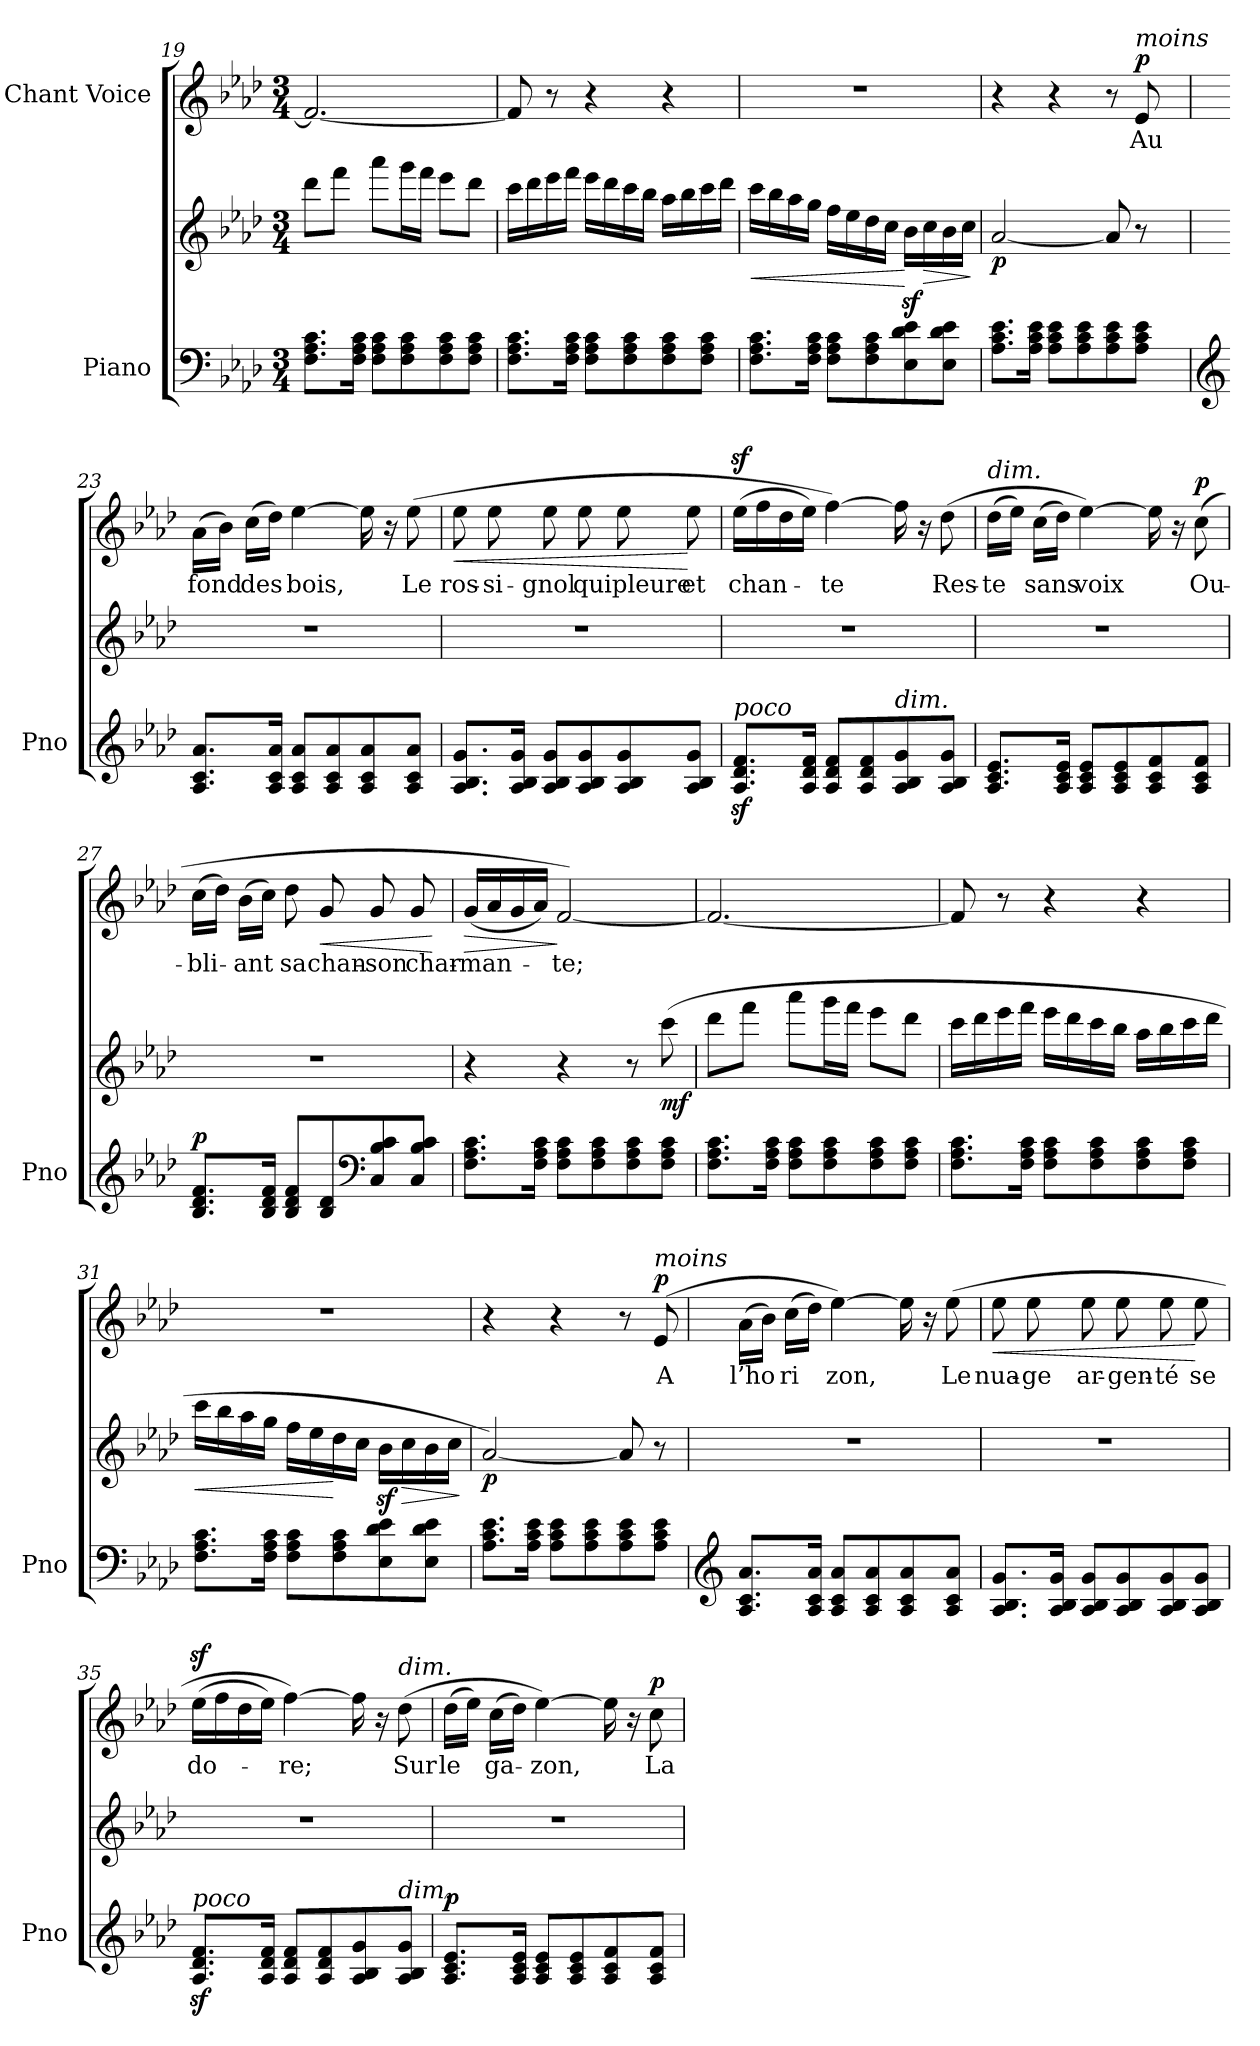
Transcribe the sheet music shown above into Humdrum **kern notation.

**kern	**kern	**dynam	**kern	**text	**dynam
*part2	*part2	*part2	*part1	*part1	*part1
*staff3	*staff2	*staff2/3	*staff1	*staff1	*staff1
*I"Piano	*	*	*I"Chant Voice	*	*
*I'Pno	*	*	*	*	*
!!LO:LB:g=z
*clefF4	*clefG2	*	*clefG2	*	*
*k[b-e-a-d-]	*k[b-e-a-d-]	*	*k[b-e-a-d-]	*	*
*M3/4	*M3/4	*	*M3/4	*	*
=19	=19	=19	=19	=19	=19
8.F\ 8.A-\ 8.c\L	8ddd-\L	.	2.f/_	.	.
.	8fff\J	.	.	.	.
16F\ 16A-\ 16c\Jk	.	.	.	.	.
8F\ 8A-\ 8c\L	8aaa-\L	.	.	.	.
8F\ 8A-\ 8c\	16ggg\L	.	.	.	.
.	16fff\JJ	.	.	.	.
8F\ 8A-\ 8c\	8eee-\L	.	.	.	.
8F\ 8A-\ 8c\J	8ddd-\J	.	.	.	.
=20	=20	=20	=20	=20	=20
8.F\ 8.A-\ 8.c\L	16ccc\LL	.	8f/]	.	.
.	16ddd-\	.	.	.	.
.	16eee-\	.	8r	.	.
16F\ 16A-\ 16c\Jk	16fff\JJ	.	.	.	.
8F\ 8A-\ 8c\L	16eee-\LL	.	4r	.	.
.	16ddd-\	.	.	.	.
8F\ 8A-\ 8c\	16ccc\	.	.	.	.
.	16bb-\JJ	.	.	.	.
8F\ 8A-\ 8c\	16aa-\LL	.	4r	.	.
.	16bb-\	.	.	.	.
8F\ 8A-\ 8c\J	16ccc\	.	.	.	.
.	16ddd-\JJ	.	.	.	.
=21	=21	=21	=21	=21	=21
!	!	!LO:HP:b	!	!	!
8.F\ 8.A-\ 8.c\L	16ccc\LL	<	2.r	.	.
.	16bb-\	.	.	.	.
.	16aa-\	.	.	.	.
16F\ 16A-\ 16c\Jk	16gg\JJ	.	.	.	.
8F\ 8A-\ 8c\L	16ff\LL	.	.	.	.
.	16ee-\	.	.	.	.
8F\ 8A-\ 8c\	16dd-\	.	.	.	.
.	16cc\JJ	.	.	.	.
8E-\ 8d-\ 8e-\	16b-z<\LL	[	.	.	.
!	!	!LO:HP:b	!	!	!
.	16cc\	>	.	.	.
8E-\ 8d-\ 8e-\J	16b-\	.	.	.	.
.	16cc\JJ	.	.	.	.
.	.	]	.	.	.
!!LO:LB:g=z
=22	=22	=22	=22	=22	=22
!	!	!LO:DY:b	!	!	!
8.A-\ 8.c\ 8.e-\L	[2a-/	p	4r	.	.
16A-\ 16c\ 16e-\Jk	.	.	.	.	.
8A-\ 8c\ 8e-\L	.	.	4r	.	.
8A-\ 8c\ 8e-\	.	.	.	.	.
8A-\ 8c\ 8e-\	8a-/]	.	8r	.	.
!	!	!	!LO:TX:a:i:t=moins	!	!
!	!	!	!	!LO:LY:b	!LO:DY:a
8A-\ 8c\ 8e-\J	8r	.	8e-/	Au	p
=23	=23	=23	=23	=23	=23
*clefG2	*	*	*	*	*
!	!	!	!	!LO:LY:b	!
8.A-/ 8.c/ 8.a-/L	2.r	.	(16a-\LL	fond	.
.	.	.	16b-\JJ)	.	.
!	!	!	!	!LO:LY:b	!
.	.	.	(16cc\LL	des	.
16A-/ 16c/ 16a-/Jk	.	.	16dd-\JJ)	.	.
!	!	!	!	!LO:LY:b	!
8A-/ 8c/ 8a-/L	.	.	[4ee-\	bois,	.
8A-/ 8c/ 8a-/	.	.	.	.	.
8A-/ 8c/ 8a-/	.	.	16ee-\]	.	.
.	.	.	16r	.	.
!	!	!	!	!LO:LY:b	!
8A-/ 8c/ 8a-/J	.	.	(8ee-\	Le	.
=24	=24	=24	=24	=24	=24
!	!	!	!	!LO:LY:b	!LO:HP:b
8.A-/ 8.B-/ 8.g/L	2.r	.	8ee-\	ros-	<
!	!	!	!	!LO:LY:b	!
.	.	.	8ee-\	-si-	.
16A-/ 16B-/ 16g/Jk	.	.	.	.	.
!	!	!	!	!LO:LY:b	!
8A-/ 8B-/ 8g/L	.	.	8ee-\	-gnol	.
!	!	!	!	!LO:LY:b	!
8A-/ 8B-/ 8g/	.	.	8ee-\	qui	.
!	!	!	!	!LO:LY:b	!
8A-/ 8B-/ 8g/	.	.	8ee-\	pleure	.
!	!	!	!	!LO:LY:b	!
8A-/ 8B-/ 8g/J	.	.	8ee-\	et	[
!!LO:PB:g=z
=25	=25	=25	=25	=25	=25
!LO:TX:a:i:t=poco	!	!	!	!	!
!	!	!	!	!LO:LY:b	!
8.A-/z> 8.d-/z> 8.f/z>L	2.r	.	(16ee-z>\LL	chan-	.
.	.	.	16ff\	.	.
.	.	.	16dd-\	.	.
16A-/ 16d-/ 16f/Jk	.	.	16ee-\JJ)	.	.
!	!	!	!	!LO:LY:b	!
8A-/ 8d-/ 8f/L	.	.	[4ff\)	-te	.
8A-/ 8d-/ 8f/	.	.	.	.	.
!LO:TX:a:i:t=dim.	!	!	!	!	!
8A-/ 8B-/ 8g/	.	.	16ff\]	.	.
.	.	.	16r	.	.
!	!	!	!	!LO:LY:b	!
8A-/ 8B-/ 8g/J	.	.	(8dd-\	Res-	.
=26	=26	=26	=26	=26	=26
!	!	!	!LO:TX:a:i:t=dim.	!	!
!	!	!	!	!LO:LY:b	!
8.A-/ 8.c/ 8.e-/L	2.r	.	(16dd-\LL	-te	.
.	.	.	16ee-\JJ)	.	.
!	!	!	!	!LO:LY:b	!
.	.	.	(16cc\LL	sans	.
16A-/ 16c/ 16e-/Jk	.	.	16dd-\JJ)	.	.
!	!	!	!	!LO:LY:b	!
8A-/ 8c/ 8e-/L	.	.	[4ee-\)	voix	.
8A-/ 8c/ 8e-/	.	.	.	.	.
8A-/ 8c/ 8f/	.	.	16ee-\]	.	.
.	.	.	16r	.	.
!	!	!	!	!LO:LY:b	!LO:DY:a
8A-/ 8c/ 8f/J	.	.	(8cc\	Ou-	p
=27	=27	=27	=27	=27	=27
!	!	!LO:DY:a=2	!	!LO:LY:b	!
8.B-/ 8.d-/ 8.f/L	2.r	p	(16cc\LL	-bli-	.
.	.	.	16dd-\JJ)	.	.
!	!	!	!	!LO:LY:b	!
.	.	.	(16b-\LL	-ant	.
16B-/ 16d-/ 16f/Jk	.	.	16cc\JJ)	.	.
!	!	!	!	!LO:LY:b	!
8B-/ 8d-/ 8f/L	.	.	8dd-\	sa	.
!	!	!	!	!LO:LY:b	!LO:HP:b
8B-/ 8d-/	.	.	8g/	chan-	<
*clefF4	*	*	*	*	*
!	!	!	!	!LO:LY:b	!
8C/ 8B-/ 8c/	.	.	8g/	-son	.
!	!	!	!	!LO:LY:b	!
8C/ 8B-/ 8c/J	.	.	8g/	char-	.
.	.	.	.	.	[
!!LO:LB:g=z
=28	=28	=28	=28	=28	=28
!	!	!	!	!LO:LY:b	!LO:HP:b
8.F\ 8.A-\ 8.c\L	4r	.	(16g/LL	-man-	>
.	.	.	16a-/	.	.
.	.	.	16g/	.	.
16F\ 16A-\ 16c\Jk	.	.	16a-/JJ)	.	.
!	!	!	!	!LO:LY:b	!
8F\ 8A-\ 8c\L	4r	.	[2f/)	-te;	]
8F\ 8A-\ 8c\	.	.	.	.	.
8F\ 8A-\ 8c\	8r	.	.	.	.
!	!	!LO:DY:b	!	!	!
8F\ 8A-\ 8c\J	(8ccc\	mf	.	.	.
=29	=29	=29	=29	=29	=29
8.F\ 8.A-\ 8.c\L	8ddd-\L	.	2.f/_	.	.
.	8fff\J	.	.	.	.
16F\ 16A-\ 16c\Jk	.	.	.	.	.
8F\ 8A-\ 8c\L	8aaa-\L	.	.	.	.
8F\ 8A-\ 8c\	16ggg\L	.	.	.	.
.	16fff\JJ	.	.	.	.
8F\ 8A-\ 8c\	8eee-\L	.	.	.	.
8F\ 8A-\ 8c\J	8ddd-\J	.	.	.	.
=30	=30	=30	=30	=30	=30
8.F\ 8.A-\ 8.c\L	16ccc\LL	.	8f/]	.	.
.	16ddd-\	.	.	.	.
.	16eee-\	.	8r	.	.
16F\ 16A-\ 16c\Jk	16fff\JJ	.	.	.	.
8F\ 8A-\ 8c\L	16eee-\LL	.	4r	.	.
.	16ddd-\	.	.	.	.
8F\ 8A-\ 8c\	16ccc\	.	.	.	.
.	16bb-\JJ	.	.	.	.
8F\ 8A-\ 8c\	16aa-\LL	.	4r	.	.
.	16bb-\	.	.	.	.
8F\ 8A-\ 8c\J	16ccc\	.	.	.	.
.	16ddd-\JJ	.	.	.	.
!!LO:LB:g=z
=31	=31	=31	=31	=31	=31
!	!	!LO:HP:b	!	!	!
8.F\ 8.A-\ 8.c\L	16ccc\LL	<	2.r	.	.
.	16bb-\	.	.	.	.
.	16aa-\	.	.	.	.
16F\ 16A-\ 16c\Jk	16gg\JJ	.	.	.	.
8F\ 8A-\ 8c\L	16ff\LL	.	.	.	.
.	16ee-\	.	.	.	.
8F\ 8A-\ 8c\	16dd-\	[	.	.	.
.	16cc\JJ	.	.	.	.
8E-\ 8d-\ 8e-\	16b-z<\LL	.	.	.	.
!	!	!LO:HP:b	!	!	!
.	16cc\	>	.	.	.
8E-\ 8d-\ 8e-\J	16b-\	.	.	.	.
.	16cc\JJ	.	.	.	.
.	.	]	.	.	.
=32	=32	=32	=32	=32	=32
!	!	!LO:DY:b	!	!	!
8.A-\ 8.c\ 8.e-\L	[2a-/)	p	4r	.	.
16A-\ 16c\ 16e-\Jk	.	.	.	.	.
8A-\ 8c\ 8e-\L	.	.	4r	.	.
8A-\ 8c\ 8e-\	.	.	.	.	.
8A-\ 8c\ 8e-\	8a-/]	.	8r	.	.
!	!	!	!LO:TX:a:i:t=moins	!	!
!	!	!	!	!LO:LY:b	!LO:DY:a
8A-\ 8c\ 8e-\J	8r	.	(>8e-/	A	p
=33	=33	=33	=33	=33	=33
*clefG2	*	*	*	*	*
!	!	!	!	!LO:LY:b	!
8.A-/ 8.c/ 8.a-/L	2.r	.	(16a-\LL	l’ho	.
.	.	.	16b-\JJ)	.	.
!	!	!	!	!LO:LY:b	!
.	.	.	(16cc\LL	ri	.
16A-/ 16c/ 16a-/Jk	.	.	16dd-\JJ)	.	.
!	!	!	!	!LO:LY:b	!
8A-/ 8c/ 8a-/L	.	.	[4ee-\)	zon,	.
8A-/ 8c/ 8a-/	.	.	.	.	.
8A-/ 8c/ 8a-/	.	.	16ee-\]	.	.
.	.	.	16r	.	.
!	!	!	!	!LO:LY:b	!
8A-/ 8c/ 8a-/J	.	.	(8ee-\	Le	.
!!LO:LB:g=z
=34	=34	=34	=34	=34	=34
!	!	!	!	!LO:LY:b	!LO:HP:b
8.A-/ 8.B-/ 8.g/L	2.r	.	8ee-\	nua-	<
!	!	!	!	!LO:LY:b	!
.	.	.	8ee-\	-ge	.
16A-/ 16B-/ 16g/Jk	.	.	.	.	.
!	!	!	!	!LO:LY:b	!
8A-/ 8B-/ 8g/L	.	.	8ee-\	ar-	.
!	!	!	!	!LO:LY:b	!
8A-/ 8B-/ 8g/	.	.	8ee-\	-gen-	.
!	!	!	!	!LO:LY:b	!
8A-/ 8B-/ 8g/	.	.	8ee-\	-té	.
!	!	!	!	!LO:LY:b	!
8A-/ 8B-/ 8g/J	.	.	8ee-\	se	[
!!LO:LB:g=z
=35	=35	=35	=35	=35	=35
!LO:TX:a:i:t=poco	!	!	!	!	!
!	!	!	!	!LO:LY:b	!
8.A-/z> 8.d-/z> 8.f/z>L	2.r	.	(16ee-z>\LL	do-	.
.	.	.	16ff\	.	.
.	.	.	16dd-\	.	.
16A-/ 16d-/ 16f/Jk	.	.	16ee-\JJ)	.	.
!	!	!	!	!LO:LY:b	!
8A-/ 8d-/ 8f/L	.	.	[4ff\)	-re;	.
8A-/ 8d-/ 8f/	.	.	.	.	.
8A-/ 8B-/ 8g/	.	.	16ff\]	.	.
.	.	.	16r	.	.
!	!	!	!LO:TX:a:i:t=dim.	!	!
!LO:TX:a:i:t=dim.	!	!	!	!	!
!	!	!	!	!LO:LY:b	!
8A-/ 8B-/ 8g/J	.	.	(8dd-\	Sur	.
=36	=36	=36	=36	=36	=36
!	!	!LO:DY:a=2	!	!LO:LY:b	!
8.A-/ 8.c/ 8.e-/L	2.r	p	(16dd-\LL	le	.
.	.	.	16ee-\JJ)	.	.
!	!	!	!	!LO:LY:b	!
.	.	.	(16cc\LL	ga-	.
16A-/ 16c/ 16e-/Jk	.	.	16dd-\JJ)	.	.
!	!	!	!	!LO:LY:b	!
8A-/ 8c/ 8e-/L	.	.	[4ee-\)	-zon,	.
8A-/ 8c/ 8e-/	.	.	.	.	.
8A-/ 8c/ 8f/	.	.	16ee-\]	.	.
.	.	.	16r	.	.
!	!	!	!	!LO:LY:b	!LO:DY:a
8A-/ 8c/ 8f/J	.	.	8cc\	La	p
=	=	=	=	=	=
*-	*-	*-	*-	*-	*-
